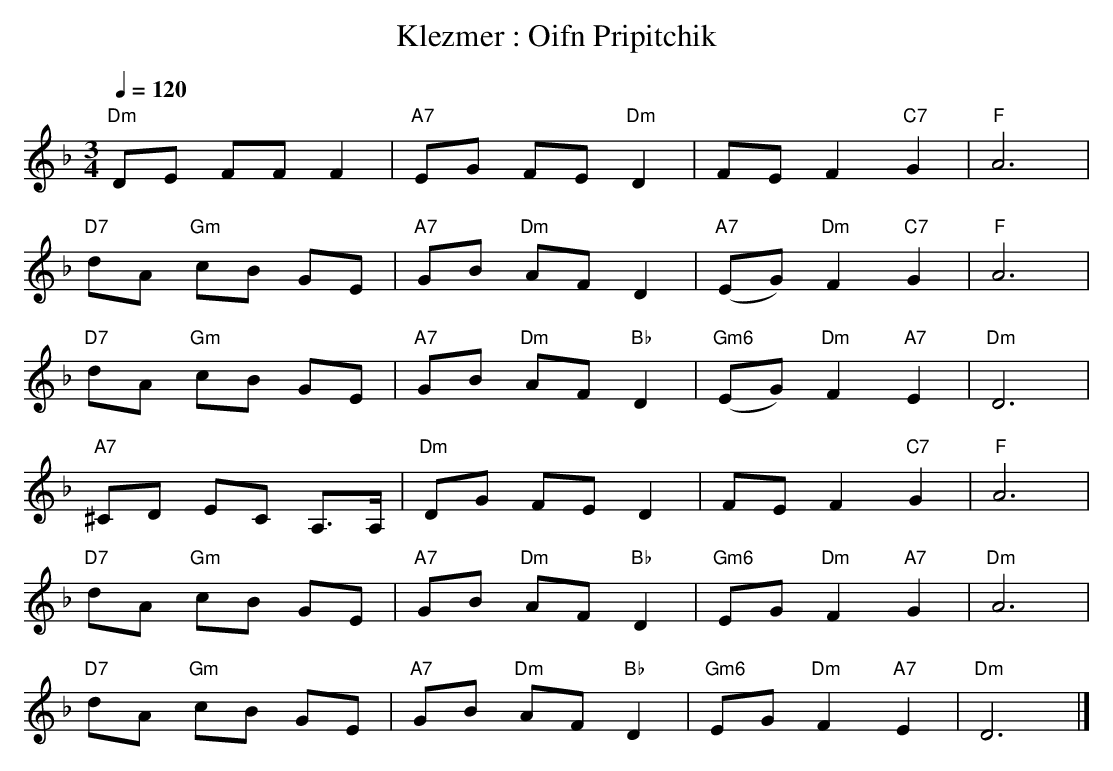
X:1
T:Klezmer : Oifn Pripitchik
M:3/4
L:1/8
Q:1/4=120
K:Dm
"Dm"DE FF F2 | "A7"EG FE "Dm"D2 | FE F2 "C7"G2 | "F"A6 |
"D7"dA "Gm"cB GE | "A7"GB "Dm"AF D2 | "A7"(EG) "Dm"F2 "C7"G2 | "F"A6 |
"D7"dA "Gm"cB GE | "A7"GB "Dm"AF "Bb"D2 | "Gm6"(EG) "Dm"F2 "A7"E2 | "Dm"D6 |
"A7"^CD EC A,>A, | "Dm"DG FE D2 | FE F2 "C7"G2 | "F"A6 |
"D7"dA "Gm"cB GE | "A7"GB "Dm"AF "Bb"D2 | "Gm6"EG "Dm"F2 "A7"G2 | "Dm"A6 |
"D7"dA "Gm"cB GE | "A7"GB "Dm"AF "Bb"D2 | "Gm6"EG "Dm"F2 "A7"E2 | "Dm"D6 |]
